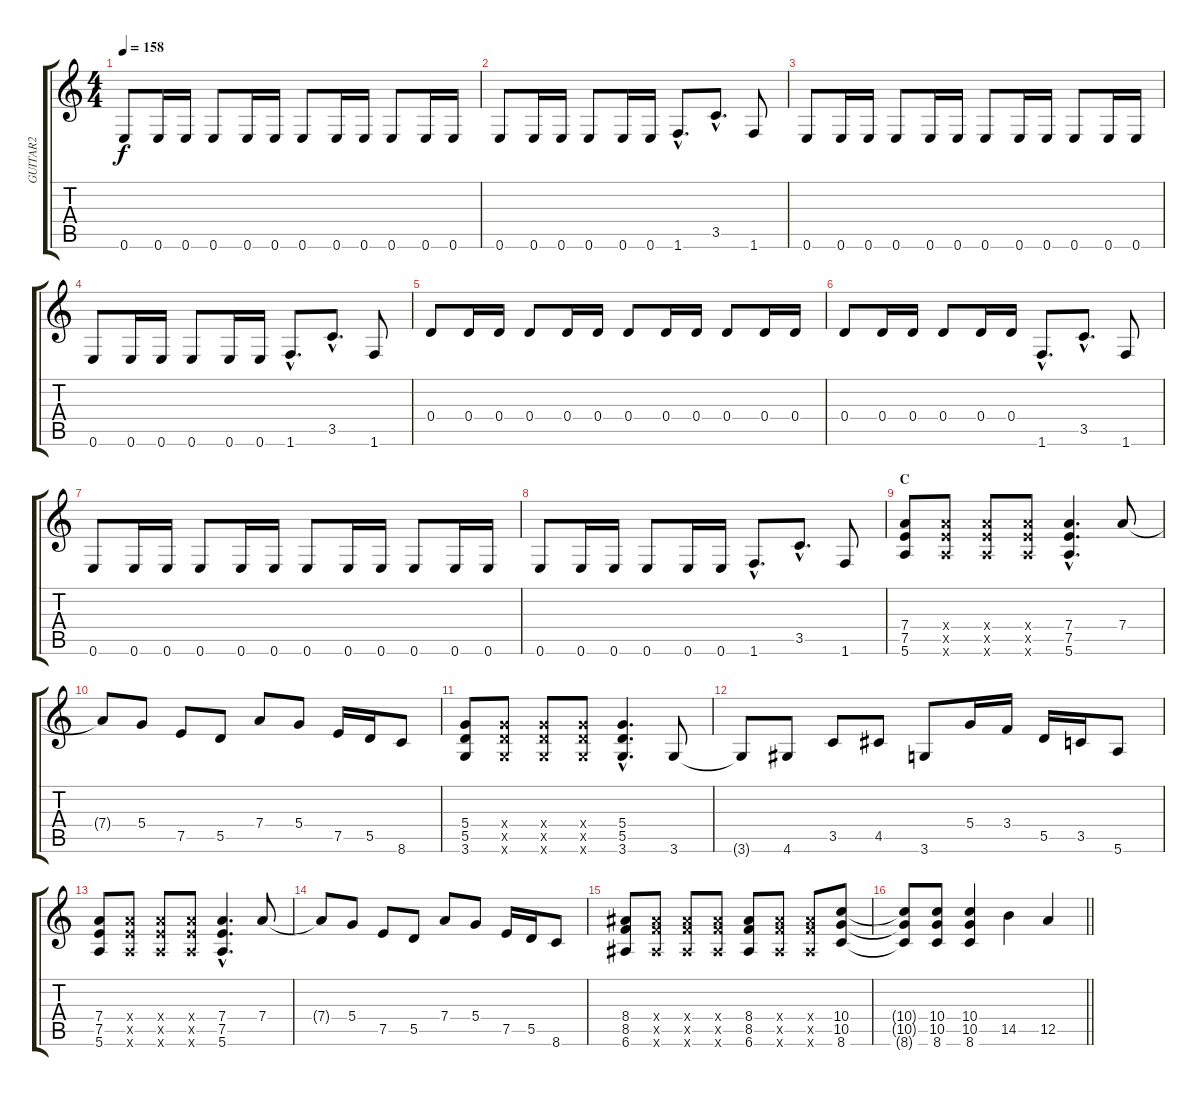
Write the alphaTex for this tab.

\track ("GUITAR2" "GUITAR2") {instrument distortionguitar}
\staff {score tabs}
\tuning (E4 B3 G3 D3 A2 E2) {hide}
\ts (4 4)
\tempo 158
\clef g2
\ks c
0.6.8{dy f} 0.6.16 0.6.16 0.6.8 0.6.16 0.6.16 0.6.8 0.6.16 0.6.16 0.6.8 0.6.16 0.6.16 |
0.6.8 0.6.16 0.6.16 0.6.8 0.6.16 0.6.16 1.6{hac}.8{d} 3.5{hac}.8{d} 1.6.8 |
0.6.8 0.6.16 0.6.16 0.6.8 0.6.16 0.6.16 0.6.8 0.6.16 0.6.16 0.6.8 0.6.16 0.6.16 |
0.6.8 0.6.16 0.6.16 0.6.8 0.6.16 0.6.16 1.6{hac}.8{d} 3.5{hac}.8{d} 1.6.8 |
0.4.8 0.4.16 0.4.16 0.4.8 0.4.16 0.4.16 0.4.8 0.4.16 0.4.16 0.4.8 0.4.16 0.4.16 |
0.4.8 0.4.16 0.4.16 0.4.8 0.4.16 0.4.16 1.6{hac}.8{d} 3.5{hac}.8{d} 1.6.8 |
0.6.8 0.6.16 0.6.16 0.6.8 0.6.16 0.6.16 0.6.8 0.6.16 0.6.16 0.6.8 0.6.16 0.6.16 |
0.6.8 0.6.16 0.6.16 0.6.8 0.6.16 0.6.16 1.6{hac}.8{d} 3.5{hac}.8{d} 1.6.8 |
\section ("" "C")
(7.4 7.5 5.6).8 (7.4{x} 7.5{x} 5.6{x}).8 (7.4{x} 7.5{x} 5.6{x}).8 (7.4{x} 7.5{x} 5.6{x}).8 (7.4{hac} 7.5{hac} 5.6{hac}).4{d} 7.4.8 |
7.4{t}.8 5.4.8 7.5.8 5.5.8 7.4.8 5.4.8 7.5.16 5.5.16 8.6.8 |
(5.4 5.5 3.6).8 (5.4{x} 5.5{x} 3.6{x}).8 (5.4{x} 5.5{x} 3.6{x}).8 (5.4{x} 5.5{x} 3.6{x}).8 (5.4{hac} 5.5{hac} 3.6{hac}).4{d} 3.6.8 |
3.6{t}.8 4.6.8 3.5.8 4.5.8 3.6.8 5.4.16 3.4.16 5.5.16 3.5.16 5.6.8 |
(7.4 7.5 5.6).8 (7.4{x} 7.5{x} 5.6{x}).8 (7.4{x} 7.5{x} 5.6{x}).8 (7.4{x} 7.5{x} 5.6{x}).8 (7.4{hac} 7.5{hac} 5.6{hac}).4{d} 7.4.8 |
7.4{t}.8 5.4.8 7.5.8 5.5.8 7.4.8 5.4.8 7.5.16 5.5.16 8.6.8 |
(8.4 8.5 6.6).8 (8.4{x} 8.5{x} 6.6{x}).8 (8.4{x} 8.5{x} 6.6{x}).8 (8.4{x} 8.5{x} 6.6{x}).8 (8.4 8.5 6.6).8 (8.4{x} 8.5{x} 6.6{x}).8 (8.4{x} 8.5{x} 6.6{x}).8 (10.4 10.5 8.6).8 |
\barLineRight lightlight
(10.4{t} 10.5{t} 8.6{t}).8 (10.4 10.5 8.6).8 (10.4 10.5 8.6).4 14.5.4 12.5.4
